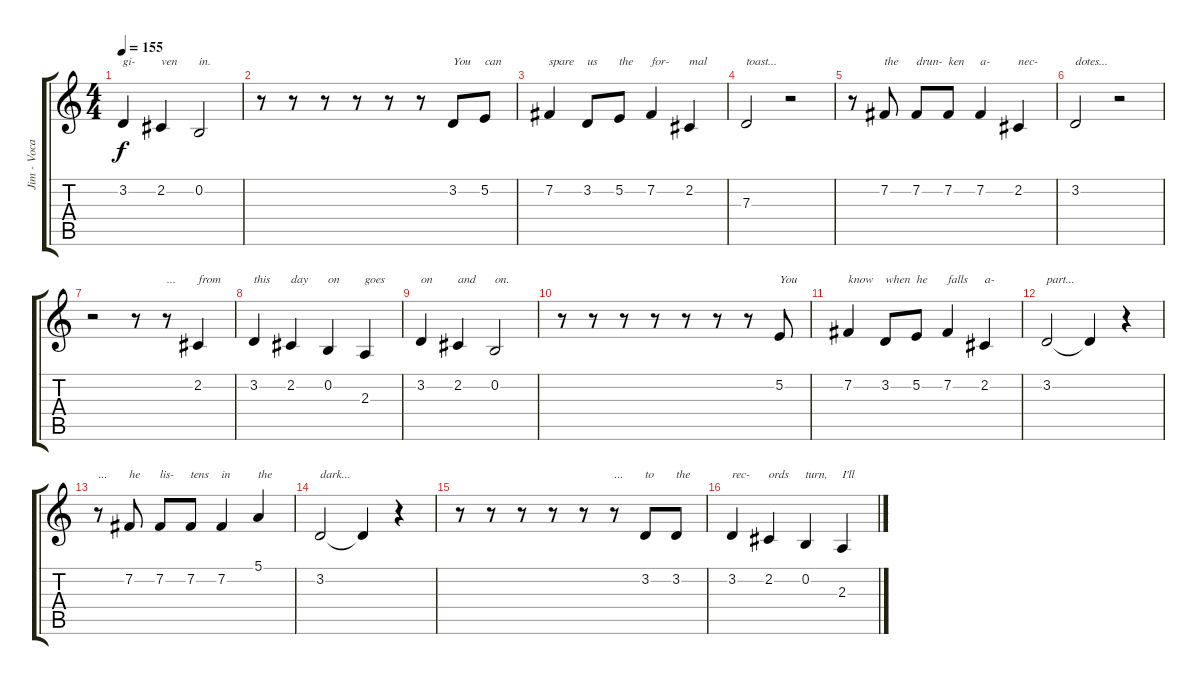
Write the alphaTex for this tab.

\track ("Jim - Vocals" "Jim - Voca") {mute instrument oboe}
\staff {score tabs}
\tuning (E4 B3 G3 D3 A2 E2) {hide}
\ts (4 4)
\tempo 155
\clef g2
\ks c
3.2.4{txt "gi-" dy f} 2.2.4{txt "ven"} 0.2.2{txt "in."} |
r.8{volume 14} r.8 r.8 r.8 r.8 r.8 3.2.8{txt "You"} 5.2.8{txt "can"} |
7.2.4{txt "spare"} 3.2.8{txt "us"} 5.2.8{txt "the"} 7.2.4{txt "for-"} 2.2.4{txt "mal"} |
7.3.2{txt "toast..."} r.2 |
r.8 7.2.8{txt "the"} 7.2.8{txt "drun-"} 7.2.8{txt "ken"} 7.2.4{txt "a-"} 2.2.4{txt "nec-"} |
3.2.2{txt "dotes..."} r.2 |
r.2 r.8 r.8{txt "..."} 2.2.4{txt "from"} |
3.2.4{txt "this"} 2.2.4{txt "day"} 0.2.4{txt "on"} 2.3.4{txt "goes"} |
3.2.4{txt "on"} 2.2.4{txt "and"} 0.2.2{txt "on."} |
r.8{volume 15} r.8 r.8 r.8 r.8 r.8 r.8 5.2.8{txt "You"} |
7.2.4{txt "know"} 3.2.8{txt "when"} 5.2.8{txt "he"} 7.2.4{txt "falls"} 2.2.4{txt "a-"} |
3.2.2{txt "part..."} 3.2{t}.4 r.4 |
r.8{txt "..."} 7.2.8{txt "he"} 7.2.8{txt "lis-"} 7.2.8{txt "tens"} 7.2.4{txt "in"} 5.1.4{txt "the"} |
3.2.2{txt "dark..."} 3.2{t}.4 r.4 |
r.8 r.8 r.8 r.8 r.8 r.8{txt "..."} 3.2.8{txt "to"} 3.2.8{txt "the"} |
3.2.4{txt "rec-"} 2.2.4{txt "ords"} 0.2.4{txt "turn,"} 2.3.4{txt "I'll"}
